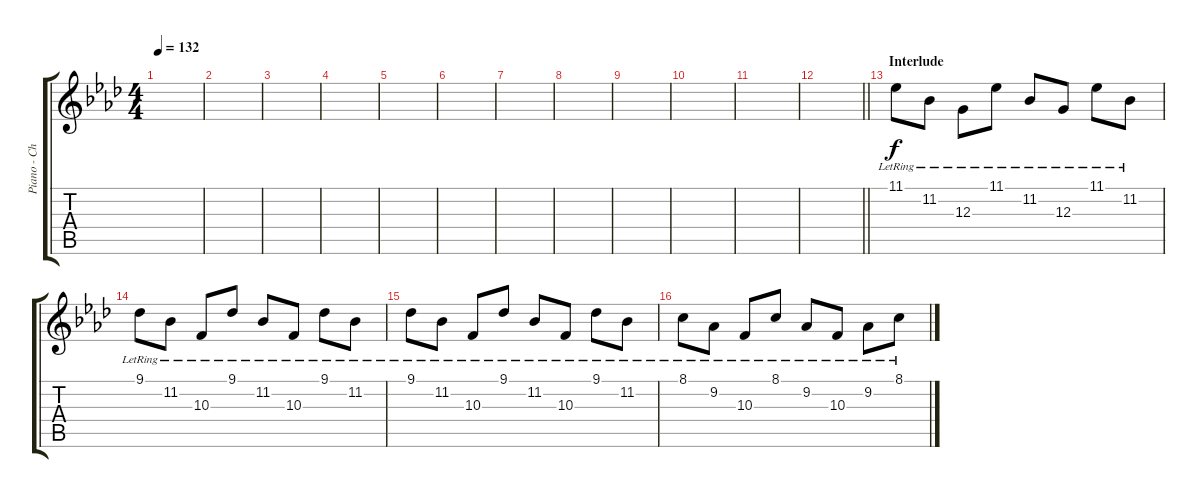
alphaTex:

\track ("Piano - Chris" "Piano - Ch") {instrument acousticgrandpiano}
\staff {score tabs}
\tuning (E4 B3 G3 D3 A2 E2) {hide}
\ts (4 4)
\tempo 132
\clef g2
\ks ab
|
|
|
|
|
|
|
|
|
|
|
\barLineRight lightlight
|
\section ("" "Interlude")
11.1{lr}.8 11.2{lr}.8 12.3{lr}.8 11.1{lr}.8 11.2{lr}.8 12.3{lr}.8 11.1{lr}.8 11.2{lr}.8 |
9.1{lr}.8 11.2{lr}.8 10.3{lr}.8 9.1{lr}.8 11.2{lr}.8 10.3{lr}.8 9.1{lr}.8 11.2{lr}.8 |
9.1{lr}.8 11.2{lr}.8 10.3{lr}.8 9.1{lr}.8 11.2{lr}.8 10.3{lr}.8 9.1{lr}.8 11.2{lr}.8 |
8.1{lr}.8 9.2{lr}.8 10.3{lr}.8 8.1{lr}.8 9.2{lr}.8 10.3{lr}.8 9.2{lr}.8 8.1{lr}.8
